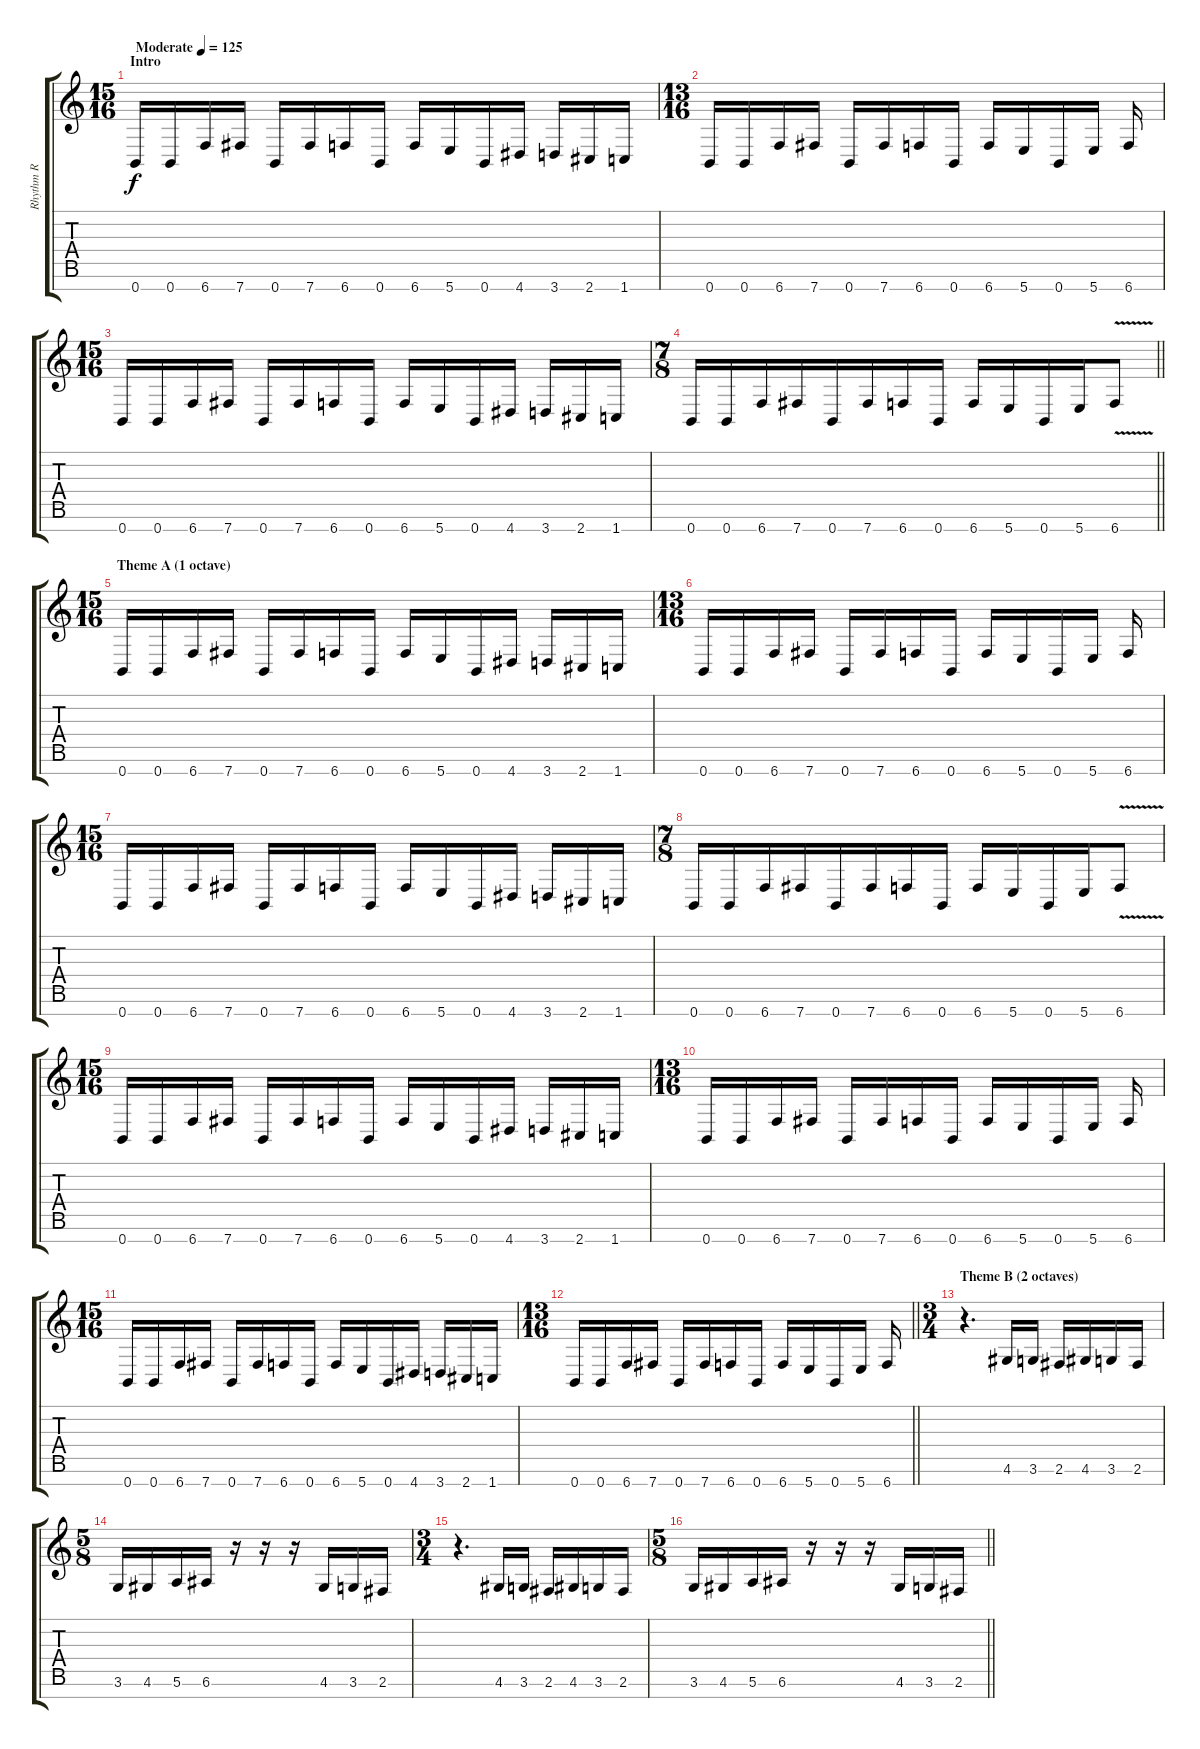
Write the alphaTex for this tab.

\track ("Rhythm R" "Rhythm R") {instrument distortionguitar}
\staff {score tabs}
\tuning (E4 B3 G3 D3 A2 E2 B1) {hide}
\ts (15 16)
\section ("" "Intro")
\tempo (125 "Moderate")
\clef g2
\ks c
0.7.16{dy f instrument distortionguitar} 0.7.16 6.7.16 7.7.16 0.7.16 7.7.16 6.7.16 0.7.16 6.7.16 5.7.16 0.7.16 4.7.16 3.7.16 2.7.16 1.7.16 |
\ts (13 16)
0.7.16 0.7.16 6.7.16 7.7.16 0.7.16 7.7.16 6.7.16 0.7.16 6.7.16 5.7.16 0.7.16 5.7.16 6.7.16 |
\ts (15 16)
0.7.16 0.7.16 6.7.16 7.7.16 0.7.16 7.7.16 6.7.16 0.7.16 6.7.16 5.7.16 0.7.16 4.7.16 3.7.16 2.7.16 1.7.16 |
\ts (7 8)
\barLineRight lightlight
0.7.16 0.7.16 6.7.16 7.7.16 0.7.16 7.7.16 6.7.16 0.7.16 6.7.16 5.7.16 0.7.16 5.7.16 6.7{v}.8 |
\ts (15 16)
\section ("" "Theme A (1 octave)")
0.7.16 0.7.16 6.7.16 7.7.16 0.7.16 7.7.16 6.7.16 0.7.16 6.7.16 5.7.16 0.7.16 4.7.16 3.7.16 2.7.16 1.7.16 |
\ts (13 16)
0.7.16 0.7.16 6.7.16 7.7.16 0.7.16 7.7.16 6.7.16 0.7.16 6.7.16 5.7.16 0.7.16 5.7.16 6.7.16 |
\ts (15 16)
0.7.16 0.7.16 6.7.16 7.7.16 0.7.16 7.7.16 6.7.16 0.7.16 6.7.16 5.7.16 0.7.16 4.7.16 3.7.16 2.7.16 1.7.16 |
\ts (7 8)
0.7.16 0.7.16 6.7.16 7.7.16 0.7.16 7.7.16 6.7.16 0.7.16 6.7.16 5.7.16 0.7.16 5.7.16 6.7{v}.8 |
\ts (15 16)
0.7.16 0.7.16 6.7.16 7.7.16 0.7.16 7.7.16 6.7.16 0.7.16 6.7.16 5.7.16 0.7.16 4.7.16 3.7.16 2.7.16 1.7.16 |
\ts (13 16)
0.7.16 0.7.16 6.7.16 7.7.16 0.7.16 7.7.16 6.7.16 0.7.16 6.7.16 5.7.16 0.7.16 5.7.16 6.7.16 |
\ts (15 16)
0.7.16 0.7.16 6.7.16 7.7.16 0.7.16 7.7.16 6.7.16 0.7.16 6.7.16 5.7.16 0.7.16 4.7.16 3.7.16 2.7.16 1.7.16 |
\ts (13 16)
\barLineRight lightlight
0.7.16 0.7.16 6.7.16 7.7.16 0.7.16 7.7.16 6.7.16 0.7.16 6.7.16 5.7.16 0.7.16 5.7.16 6.7.16 |
\ts (3 4)
\section ("" "Theme B (2 octaves)")
r.4{d} 4.6.16 3.6.16 2.6.16 4.6.16 3.6.16 2.6.16 |
\ts (5 8)
3.6.16 4.6.16 5.6.16 6.6.16 r.16 r.16 r.16 4.6.16 3.6.16 2.6.16 |
\ts (3 4)
r.4{d} 4.6.16 3.6.16 2.6.16 4.6.16 3.6.16 2.6.16 |
\ts (5 8)
\barLineRight lightlight
3.6.16 4.6.16 5.6.16 6.6.16 r.16 r.16 r.16 4.6.16 3.6.16 2.6.16
